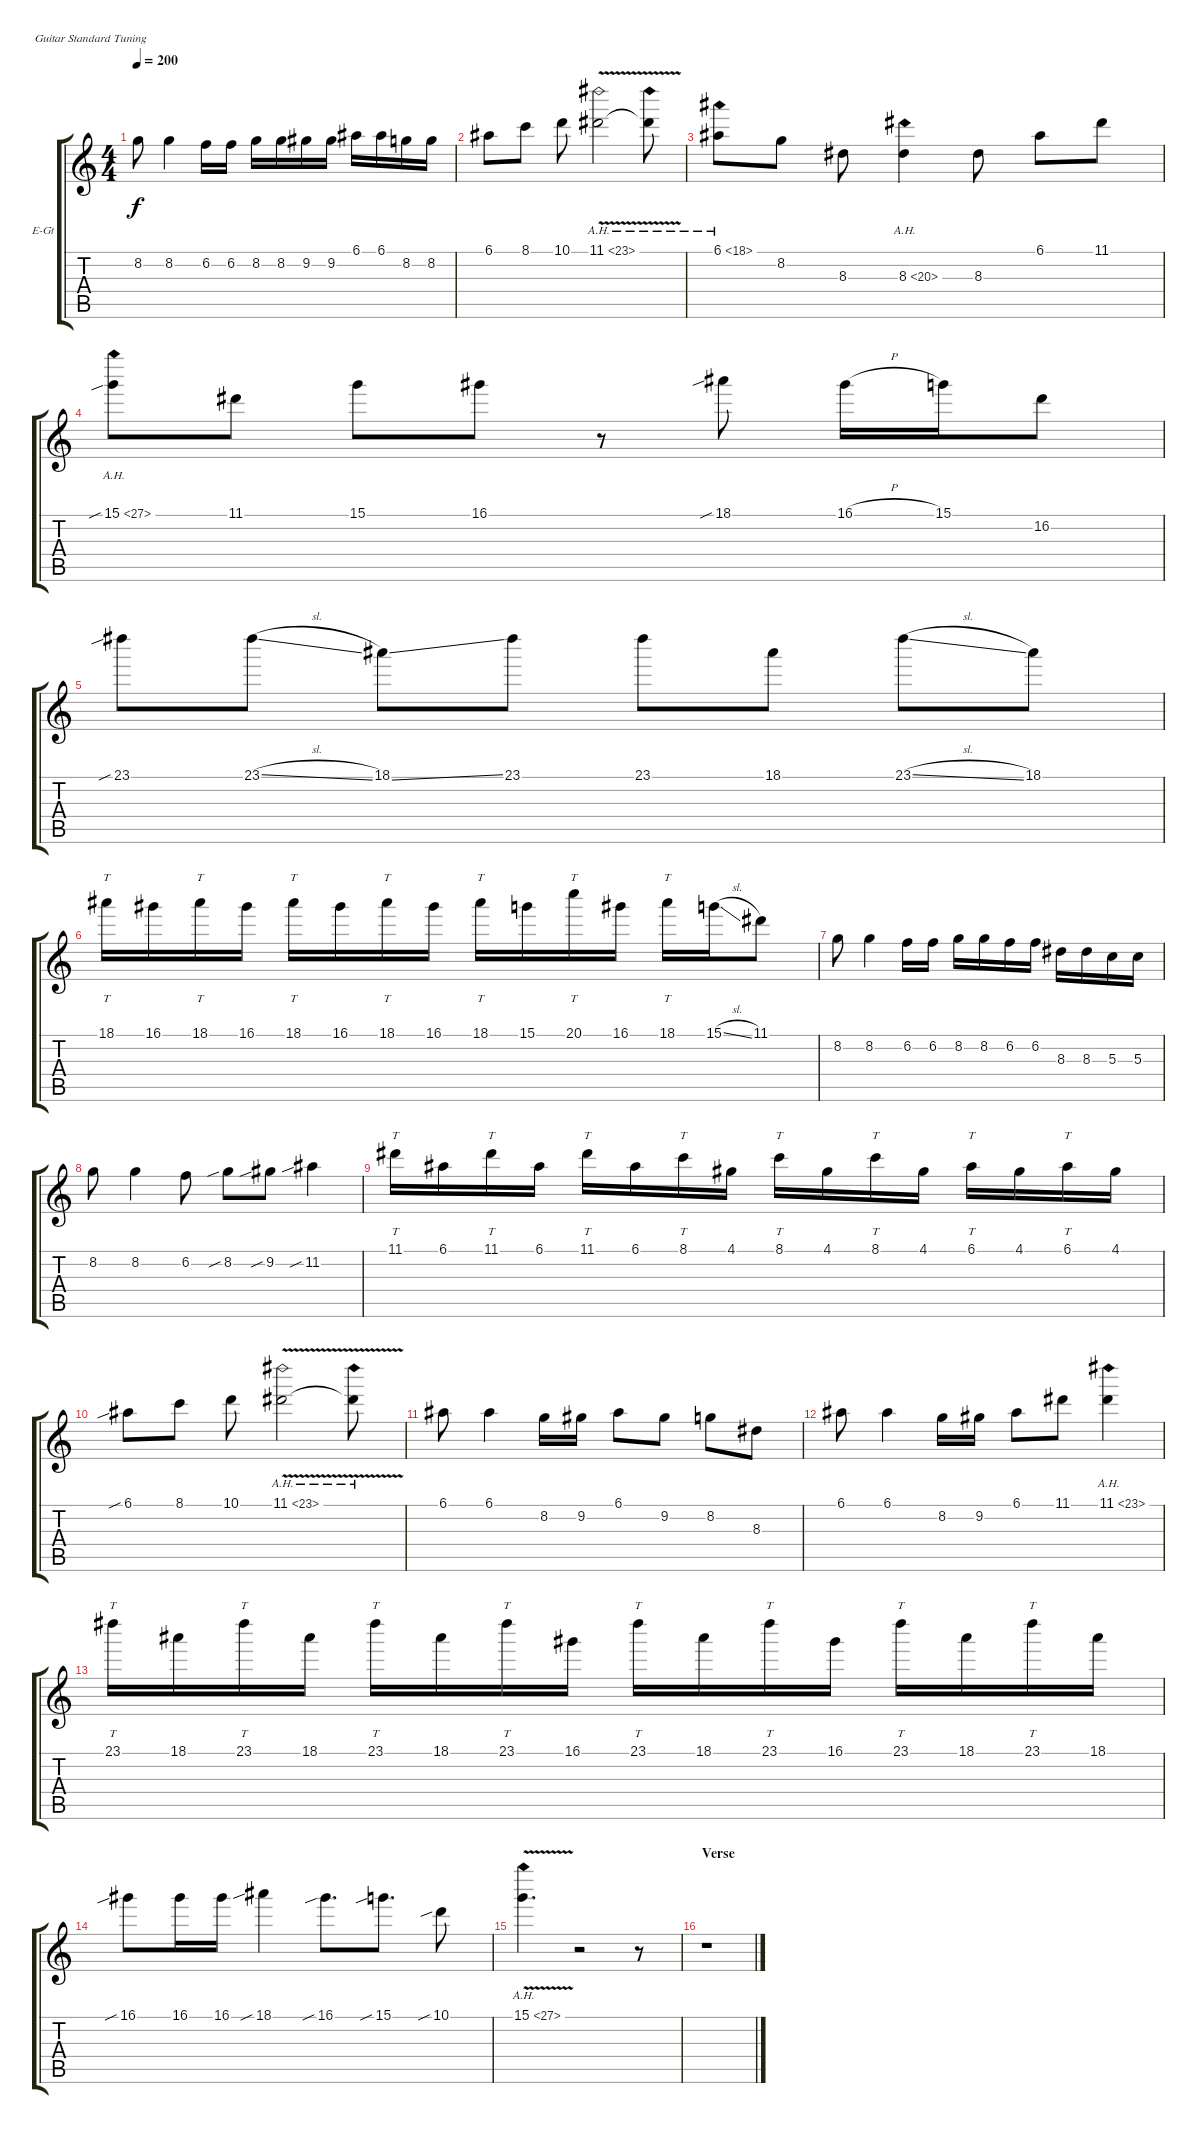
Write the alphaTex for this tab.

\bracketExtendMode groupsimilarinstruments
\firstSystemTrackNameOrientation horizontal
\otherSystemsTrackNameOrientation horizontal
\track ("Lead 1" "E-Gt") {instrument overdrivenguitar}
\staff {score tabs}
\tuning (E4 B3 G3 D3 A2 E2)
\ts (4 4)
\tempo 200
\clef g2
\ks aminor
8.2.8{dy f} 8.2.4 6.2.16 6.2.16 8.2.16 8.2.16 9.2.16 9.2.16 6.1.16 6.1.16 8.2.16 8.2.16 |
6.1.8 8.1.8 10.1.8 11.1{ah 12 v}.2 11.1{ah 12 v t}.8 |
6.1{ah 12}.8 8.2.8 8.3.8 8.3{ah 12}.4 8.3.8 6.1.8 11.1.8 |
15.1{ah 12 sib}.8 11.1.8 15.1.8 16.1.8 r.8 18.1{sib}.8 16.1{h}.16 15.1.16 16.2.8 |
23.1{sib}.8 23.1{sl}.8 18.1{ss}.8 23.1.8 23.1.8 18.1.8 23.1{sl}.8 18.1.8 |
18.1.16{tt} 16.1.16 18.1.16{tt} 16.1.16 18.1.16{tt} 16.1.16 18.1.16{tt} 16.1.16 18.1.16{tt} 15.1.16 20.1.16{tt} 16.1.16 18.1.16{tt} 15.1{sl}.16 11.1.8 |
8.2.8 8.2.4 6.2.16 6.2.16 8.2.16 8.2.16 6.2.16 6.2.16 8.3.16 8.3.16 5.3.16 5.3.16 |
8.2.8 8.2.4 6.2.8 8.2{sib}.8 9.2{sib}.8 11.2{sib}.4 |
11.1.16{tt} 6.1.16 11.1.16{tt} 6.1.16 11.1.16{tt} 6.1.16 8.1.16{tt} 4.1.16 8.1.16{tt} 4.1.16 8.1.16{tt} 4.1.16 6.1.16{tt} 4.1.16 6.1.16{tt} 4.1.16 |
6.1{sib}.8 8.1.8 10.1.8 11.1{ah 12 v}.2 11.1{ah 12 v t}.8 |
6.1.8 6.1.4 8.2.16 9.2.16 6.1.8 9.2.8 8.2.8 8.3.8 |
6.1.8 6.1.4 8.2.16 9.2.16 6.1.8 11.1.8 11.1{ah 12}.4 |
23.1.16{tt} 18.1.16 23.1.16{tt} 18.1.16 23.1.16{tt} 18.1.16 23.1.16{tt} 16.1.16 23.1.16{tt} 18.1.16 23.1.16{tt} 16.1.16 23.1.16{tt} 18.1.16 23.1.16{tt} 18.1.16 |
16.1{sib}.8 16.1.16 16.1.16 18.1{sib}.4 16.1{sib}.8{d} 15.1{sib}.8{d} 10.1{sib}.8 |
15.1{ah 12 v}.4{d} r.2 r.8 |
\section ("" "Verse")
r.1
